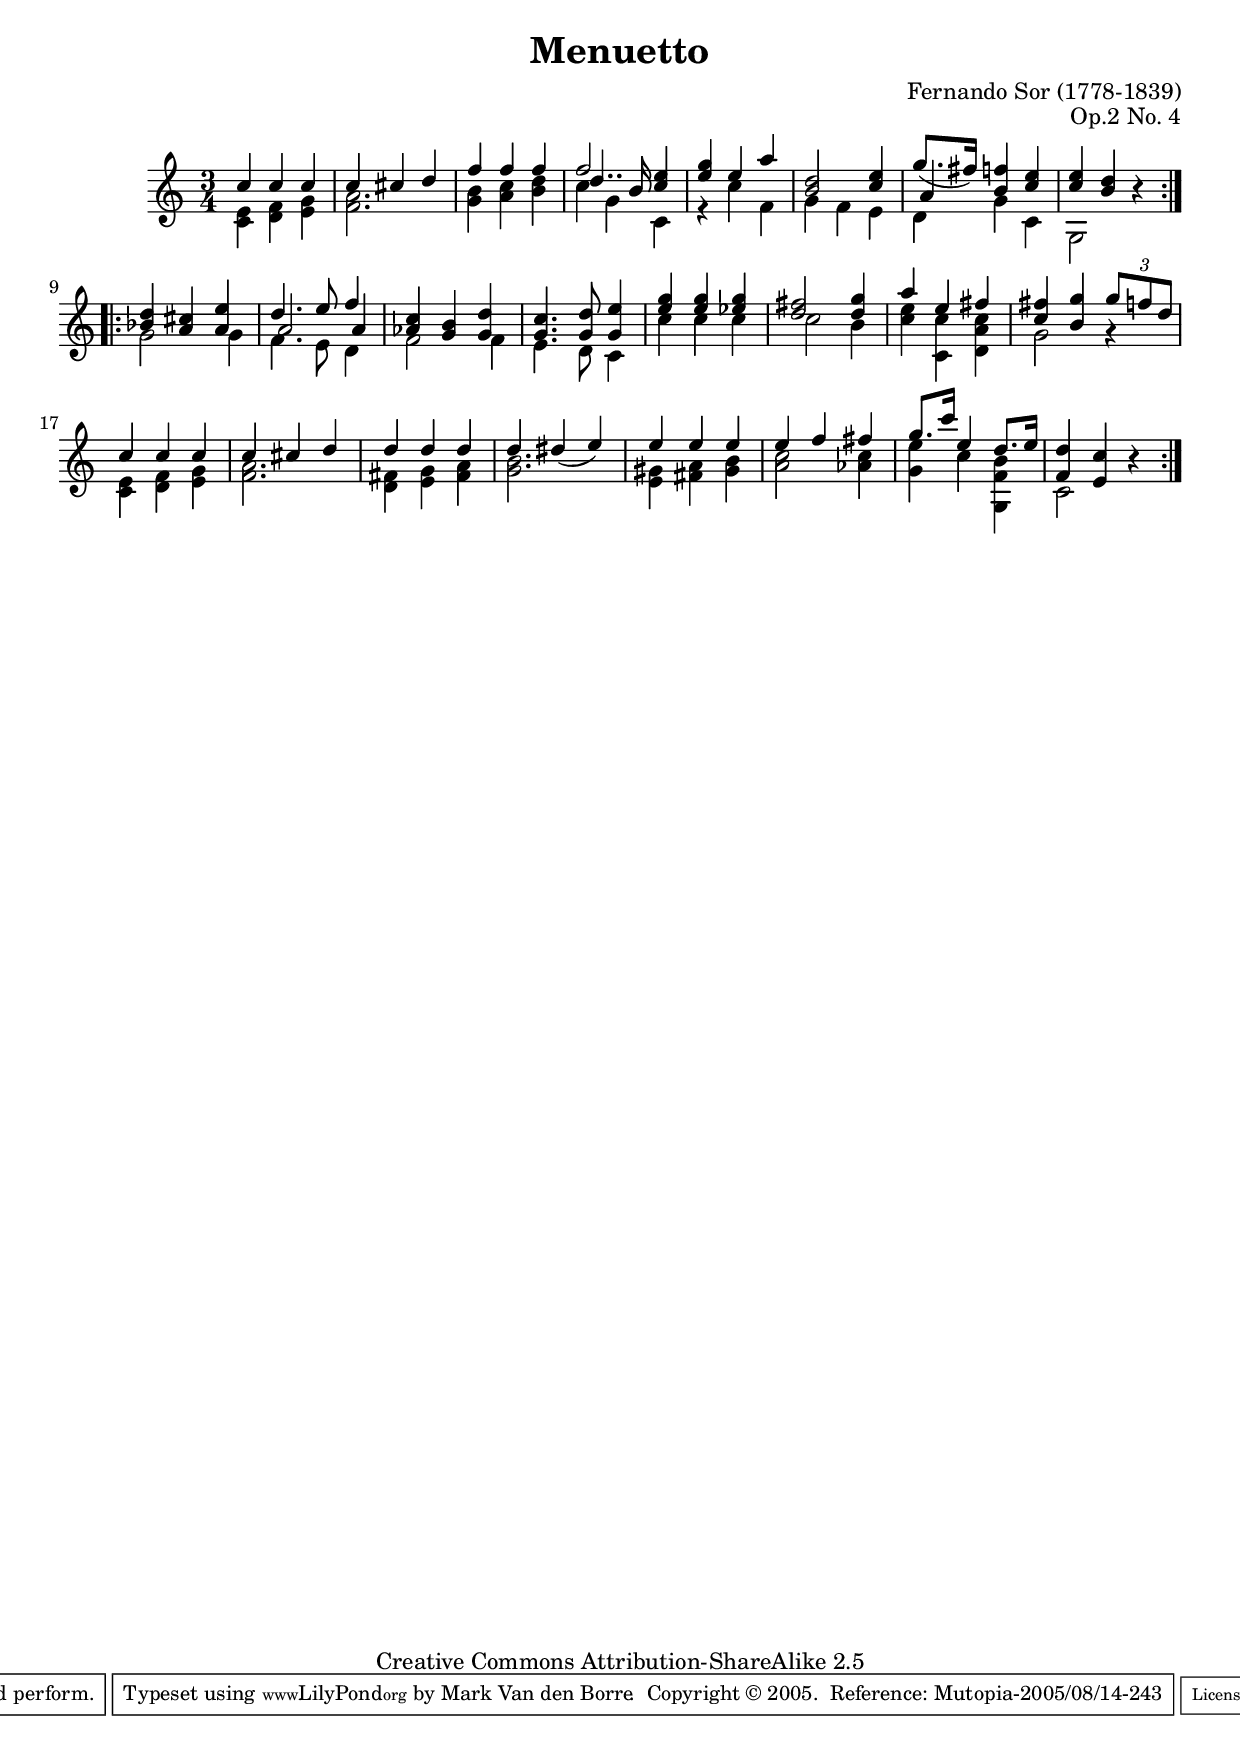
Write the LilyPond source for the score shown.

\header {
 title =       "Menuetto"
 composer =    "Fernando Sor (1778-1839)"
 opus =        "Op.2 No. 4"
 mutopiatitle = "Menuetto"
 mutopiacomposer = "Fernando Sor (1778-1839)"
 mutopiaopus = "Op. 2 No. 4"
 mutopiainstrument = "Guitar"
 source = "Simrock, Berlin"
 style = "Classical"
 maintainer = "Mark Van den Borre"
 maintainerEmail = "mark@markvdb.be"
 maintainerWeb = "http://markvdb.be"
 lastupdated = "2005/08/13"
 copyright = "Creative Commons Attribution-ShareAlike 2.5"
 
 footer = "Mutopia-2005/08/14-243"
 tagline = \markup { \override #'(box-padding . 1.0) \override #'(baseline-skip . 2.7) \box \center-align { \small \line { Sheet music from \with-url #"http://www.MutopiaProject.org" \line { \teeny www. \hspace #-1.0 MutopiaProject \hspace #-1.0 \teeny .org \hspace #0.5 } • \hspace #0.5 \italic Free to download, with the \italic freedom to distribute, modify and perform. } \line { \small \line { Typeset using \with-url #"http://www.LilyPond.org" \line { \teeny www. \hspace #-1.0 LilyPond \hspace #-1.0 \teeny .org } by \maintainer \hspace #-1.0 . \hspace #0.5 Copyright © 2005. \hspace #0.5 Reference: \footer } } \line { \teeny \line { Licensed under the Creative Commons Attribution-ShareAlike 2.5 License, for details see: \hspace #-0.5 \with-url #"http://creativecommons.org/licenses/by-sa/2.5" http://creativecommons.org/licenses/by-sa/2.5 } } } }
 
 atbegindocument = "\fontfamily{min}"
}

\version "2.6.3"

melody =  \relative c'' {
 \stemUp
 \repeat volta 2{
 c4 c c|
 c cis d|
 f f f|
 f2 <e c>4|
 <g e> e a|
 <d, b>2 <e c>4|
 g8.[ ( fis16)] <f! b,>4 <e c>|
 <e c> <d b> r|
 }

 \repeat volta 2{
 <d bes>4 <cis a> <e a,>|
 d4. e8 f4|
 <c aes> <b g> <d g,>|
 <c g>4. <d g,>8 <e g,>4|
 <g e> <g e> <g es>|
 <fis d>2 <g d>4|
 a e fis|
 <fis c> <g b,> \times 2/3 {  g8 f d }|
 c4 c c|
 c cis d|
 d d d|
 d dis( e)|
 e e e|
 e f fis|
 g8.[ c16] e,4 d8.[ e16]|
 <d f,>4 <c e,> r|
 }
}

middle =  \relative c' {
 \stemUp
 \repeat volta 2{
 s2.|
 s2.|
 s2.|
 d'4.. b16 s4|
 s2.|
 s2.|
 a4 s s|
 s2.|
 }

 \repeat volta 2{
 s2.|
 a2 a4|
 s2.|
 s2.|
 s2.|
 s2.|
 s2.|
 s2.|
 s2.|
 s2.|
 s2.|
 s2.|
 s2.|
 s2.|
 s2.|
 s2.|
 }
}

bass =  \relative c' {
 \stemDown
 \repeat volta 2 {
 <c e>4 <f d> <g e>|
 <a f>2.|
 <b g>4 <c a> <d b>|
 c g c,|
 r c' f,|
 g f e|
 d g c,|
 g2 s4|
 }

 \repeat volta 2 {
 g'2 g4|
 f4. e8 d4|
 f2 f4|
 e4. d8 c4|
 c' c c|
 c2 b4|
 <e c> <c c,> <c a d,>|
 g2 r4|
 <e c> <f d> <g e>|
 <a f>2.|
 <fis d>4 <g e> <a fis>|
 <b g>2.|
 <gis e>4 <a fis> <b gis>|
 <c a>2 <c aes>4|
 <e g,> c <b f g,>|
 c,2 s4|
 }
}

        
\score {
 \context Staff = "guitar" << 
  \time 3/4
  \context Voice = "upper" \melody
  \context Voice = "mid" \middle
  \context Voice = "lower" \bass
 >>
 \layout { }
 \midi { \tempo 4=76 }
}
